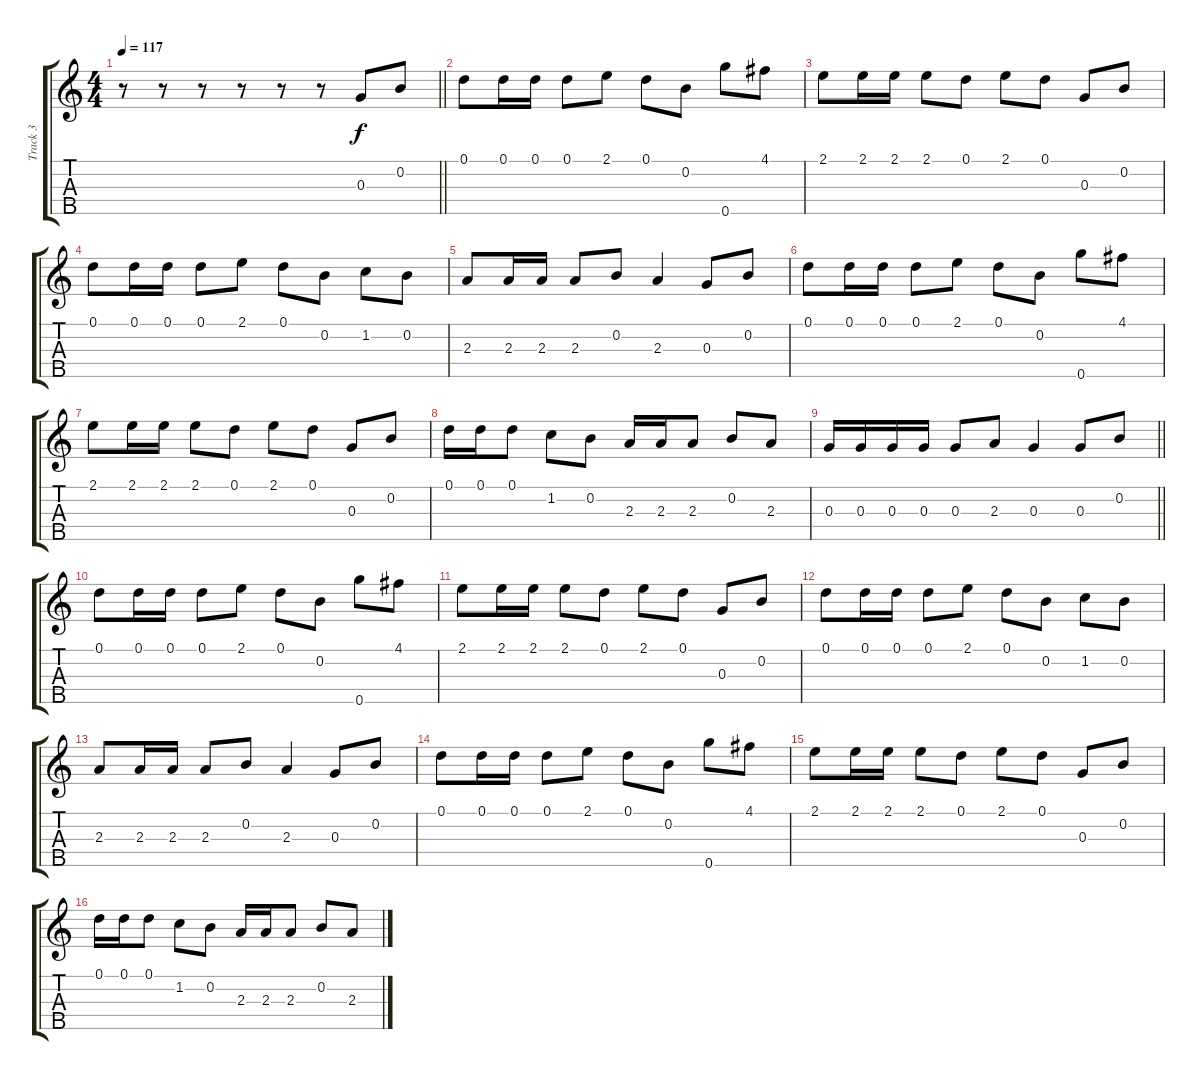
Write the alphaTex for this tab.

\track ("Track 3" "Track 3") {instrument banjo}
\staff {score tabs}
\tuning (D4 B3 G3 D3 G4) {hide}
\displaytranspose 12
\ts (4 4)
\tempo 117
\clef g2
\barLineRight lightlight
\ks c
r.8{dy f} r.8 r.8 r.8 r.8 r.8 0.3.8{volume 15} 0.2.8 |
0.1.8 0.1.16 0.1.16 0.1.8 2.1.8 0.1.8 0.2.8 0.5.8 4.1.8 |
2.1.8 2.1.16 2.1.16 2.1.8 0.1.8 2.1.8 0.1.8 0.3.8 0.2.8 |
0.1.8 0.1.16 0.1.16 0.1.8 2.1.8 0.1.8 0.2.8 1.2.8 0.2.8 |
2.3.8 2.3.16 2.3.16 2.3.8 0.2.8 2.3.4 0.3.8 0.2.8 |
0.1.8 0.1.16 0.1.16 0.1.8 2.1.8 0.1.8 0.2.8 0.5.8 4.1.8 |
2.1.8 2.1.16 2.1.16 2.1.8 0.1.8 2.1.8 0.1.8 0.3.8 0.2.8 |
0.1.16 0.1.16 0.1.8 1.2.8 0.2.8 2.3.16 2.3.16 2.3.8 0.2.8 2.3.8 |
\barLineRight lightlight
0.3.16 0.3.16 0.3.16 0.3.16 0.3.8 2.3.8 0.3.4 0.3.8 0.2.8 |
0.1.8 0.1.16 0.1.16 0.1.8 2.1.8 0.1.8 0.2.8 0.5.8 4.1.8 |
2.1.8 2.1.16 2.1.16 2.1.8 0.1.8 2.1.8 0.1.8 0.3.8 0.2.8 |
0.1.8 0.1.16 0.1.16 0.1.8 2.1.8 0.1.8 0.2.8 1.2.8 0.2.8 |
2.3.8 2.3.16 2.3.16 2.3.8 0.2.8 2.3.4 0.3.8 0.2.8 |
0.1.8 0.1.16 0.1.16 0.1.8 2.1.8 0.1.8 0.2.8 0.5.8 4.1.8 |
2.1.8 2.1.16 2.1.16 2.1.8 0.1.8 2.1.8 0.1.8 0.3.8 0.2.8 |
0.1.16 0.1.16 0.1.8 1.2.8 0.2.8 2.3.16 2.3.16 2.3.8 0.2.8 2.3.8
